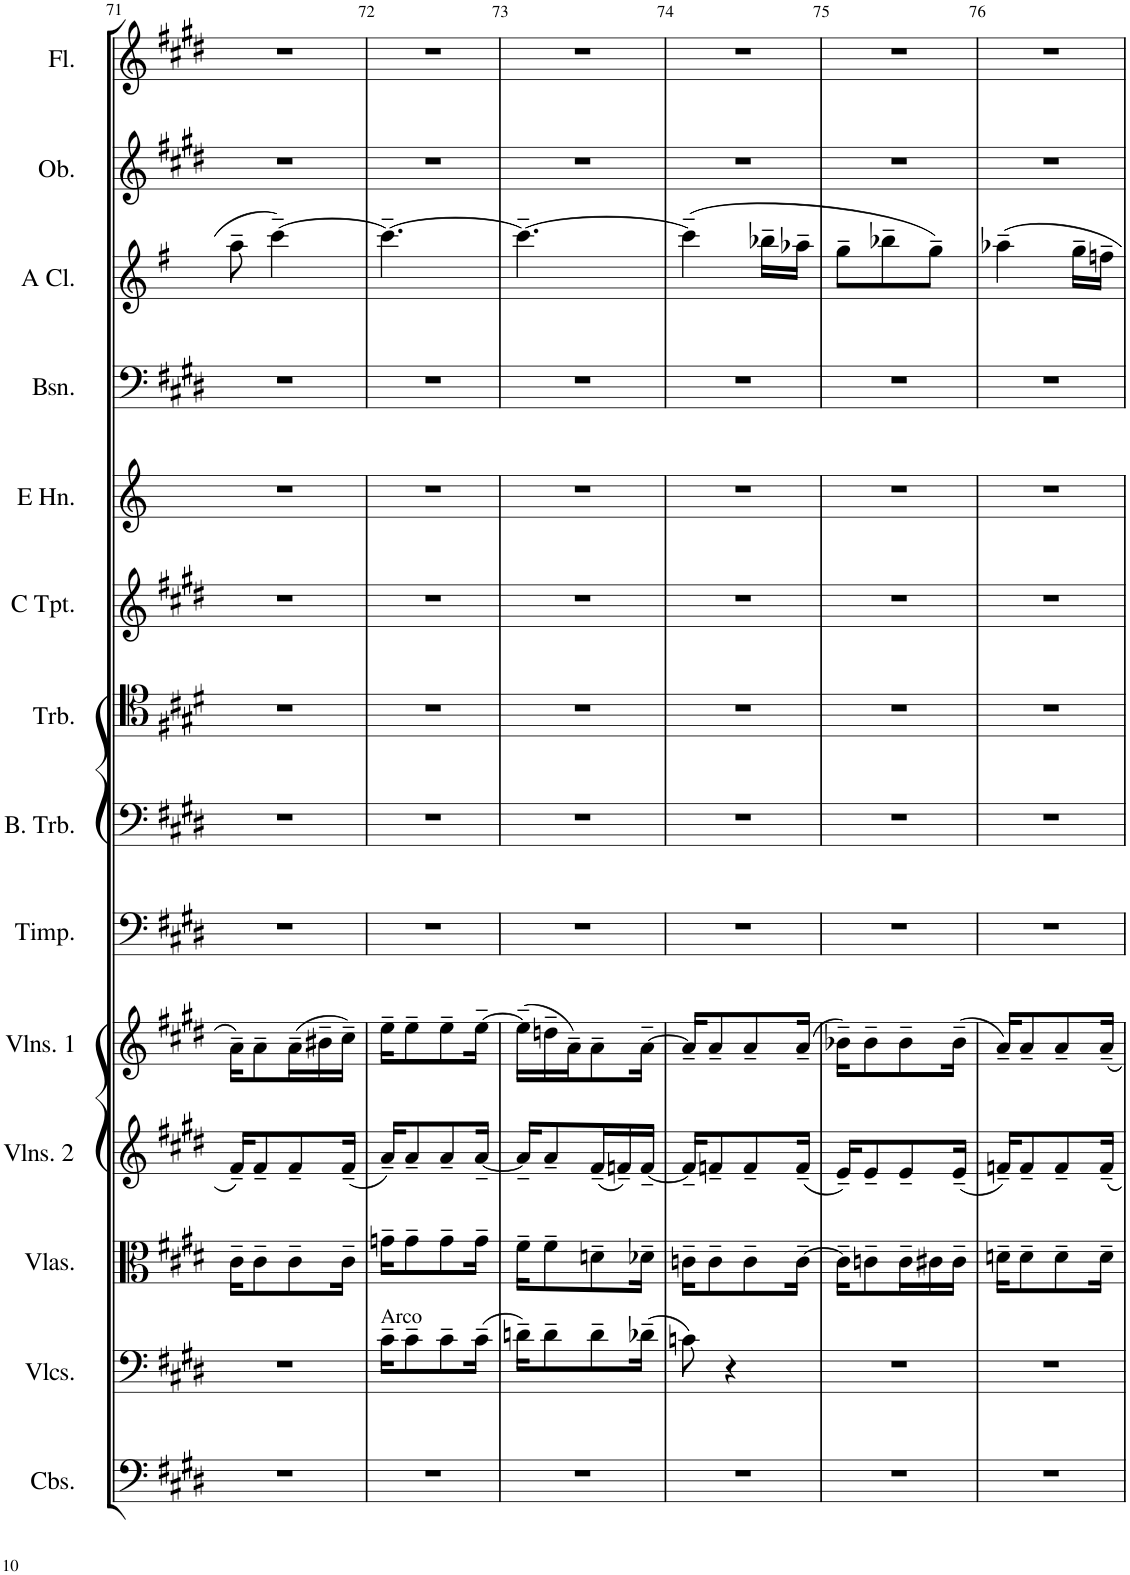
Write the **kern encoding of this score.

**kern	**kern	**kern	**kern	**kern	**kern	**kern	**kern	**kern	**kern	**kern	**kern	**kern	**kern
*part14	*part13	*part12	*part11	*part10	*part9	*part8	*part7	*part6	*part5	*part4	*part3	*part2	*part1
*staff14	*staff13	*staff12	*staff11	*staff10	*staff9	*staff8	*staff7	*staff6	*staff5	*staff4	*staff3	*staff2	*staff1
*I"Contrabasses	*I"Violoncellos	*I"Violas	*I"Violins 2	*I"Violins 1	*I"Timpani in E B	*I"Bass Trombone	*I"Trombone	*I"C Trumpet	*I"E Horn	*I"Bassoon	*I"A Clarinet	*I"Oboe	*I"Flute
*I'Cbs.	*I'Vlcs.	*I'Vlas.	*I'Vlns. 2	*I'Vlns. 1	*I'Timp.	*I'B. Trb.	*I'Trb.	*I'C Tpt.	*I'E Hn.	*I'Bsn.	*I'A Cl.	*I'Ob.	*I'Fl.
!!LO:PB:g=z
*clefF4	*clefF4	*clefC3	*clefG2	*clefG2	*clefF4	*clefF4	*clefC4	*clefG2	*clefG2	*clefF4	*clefG2	*clefG2	*clefG2
*Trd7c12	*	*	*	*	*	*	*	*Trd1c2	*Trd5c8	*	*Trd2c3	*	*
*k[f#c#g#d#]	*k[f#c#g#d#]	*k[f#c#g#d#]	*k[f#c#g#d#]	*k[f#c#g#d#]	*k[f#c#g#d#]	*k[f#c#g#d#]	*k[f#c#g#d#]	*k[f#c#g#d#]	*k[]	*k[f#c#g#d#]	*k[f#]	*k[f#c#g#d#]	*k[f#c#g#d#]
*M3/8	*M3/8	*M3/8	*M3/8	*M3/8	*M3/8	*M3/8	*M3/8	*M3/8	*M3/8	*M3/8	*M3/8	*M3/8	*M3/8
=71	=71	=71	=71	=71	=71	=71	=71	=71	=71	=71	=71	=71	=71
4.r	4.r	16c#~\KL	16f#~/KL	16a~\KL	4.r	4.r	4.r	4.r	4.r	4.r	8aa~\	4.r	4.r
.	.	8c#~\	8f#~/	8a~\	.	.	.	.	.	.	.	.	.
.	.	.	.	.	.	.	.	.	.	.	[4ccc~\	.	.
.	.	8c#~\	8f#~/	(16a~\L	.	.	.	.	.	.	.	.	.
.	.	.	.	16b#X~\	.	.	.	.	.	.	.	.	.
.	.	16c#~\Jk	(16f#~/Jk	16cc#~\JJ)	.	.	.	.	.	.	.	.	.
=72	=72	=72	=72	=72	=72	=72	=72	=72	=72	=72	=72	=72	=72
!	!LO:TX:a:t=Arco	!	!	!	!	!	!	!	!	!	!	!	!
4.r	16c#~\KL	16gn~\KL	16a~/KL)	16ee~\KL	4.r	4.r	4.r	4.r	4.r	4.r	4.ccc~\_	4.r	4.r
.	8c#~\	8g~\	8a~/	8ee~\	.	.	.	.	.	.	.	.	.
.	8c#~\	8g~\	8a~/	8ee~\	.	.	.	.	.	.	.	.	.
.	(16c#~\Jk	16g~\Jk	[16a~/Jk	[16ee~\Jk	.	.	.	.	.	.	.	.	.
=73	=73	=73	=73	=73	=73	=73	=73	=73	=73	=73	=73	=73	=73
4.r	16dn~\KL)	16f#~\KL	16a~/KL]	(16ee~\LL]	4.r	4.r	4.r	4.r	4.r	4.r	4.ccc~\_	4.r	4.r
.	8d~\	8f#~\	8a~/	16ddn~\	.	.	.	.	.	.	.	.	.
.	.	.	.	16a~\J)	.	.	.	.	.	.	.	.	.
.	8d~\	8dn~\	(16f#~/L	8a~\	.	.	.	.	.	.	.	.	.
.	.	.	16fn~/)	.	.	.	.	.	.	.	.	.	.
.	(16d-X~\Jk	16d-X~\Jk	[16f~/JJ	[16a~\Jk	.	.	.	.	.	.	.	.	.
=74	=74	=74	=74	=74	=74	=74	=74	=74	=74	=74	=74	=74	=74
4.r	8cn\)	16cn~\KL	16f~/KL]	16a~/KL]	4.r	4.r	4.r	4.r	4.r	4.r	(4ccc~\]	4.r	4.r
.	.	8c~\	8fn~/	8a~/	.	.	.	.	.	.	.	.	.
.	4r	.	.	.	.	.	.	.	.	.	.	.	.
.	.	8c~\	8f~/	8a~/	.	.	.	.	.	.	.	.	.
.	.	.	.	.	.	.	.	.	.	.	16bb-X~\LL	.	.
.	.	[16c~\Jk	(16f~/Jk	(16a~/Jk	.	.	.	.	.	.	16aa-X~\JJ	.	.
=75	=75	=75	=75	=75	=75	=75	=75	=75	=75	=75	=75	=75	=75
4.r	4.r	16c~\KL]	16e~/KL)	16b-X~\KL)	4.r	4.r	4.r	4.r	4.r	4.r	8gg~\L	4.r	4.r
.	.	8cn~\	8e~/	8b-~\	.	.	.	.	.	.	.	.	.
.	.	.	.	.	.	.	.	.	.	.	8bb-X~\	.	.
.	.	16c~\L	8e~/	8b-~\	.	.	.	.	.	.	.	.	.
.	.	16c#X\	.	.	.	.	.	.	.	.	8gg~\J)	.	.
.	.	16c#~\JJ	(16e~/Jk	(16b-~\Jk	.	.	.	.	.	.	.	.	.
=76	=76	=76	=76	=76	=76	=76	=76	=76	=76	=76	=76	=76	=76
4.r	4.r	16dn~\KL	16fn~/KL)	16a~/KL)	4.r	4.r	4.r	4.r	4.r	4.r	4aa-X~\	4.r	4.r
.	.	8d~\	8f~/	8a~/	.	.	.	.	.	.	.	.	.
.	.	8d~\	8f~/	8a~/	.	.	.	.	.	.	.	.	.
.	.	.	.	.	.	.	.	.	.	.	16gg~\LL	.	.
.	.	16d~\Jk	16f~/Jk	16a~/Jk	.	.	.	.	.	.	16ffn~\JJ	.	.
=	=	=	=	=	=	=	=	=	=	=	=	=	=
*-	*-	*-	*-	*-	*-	*-	*-	*-	*-	*-	*-	*-	*-
